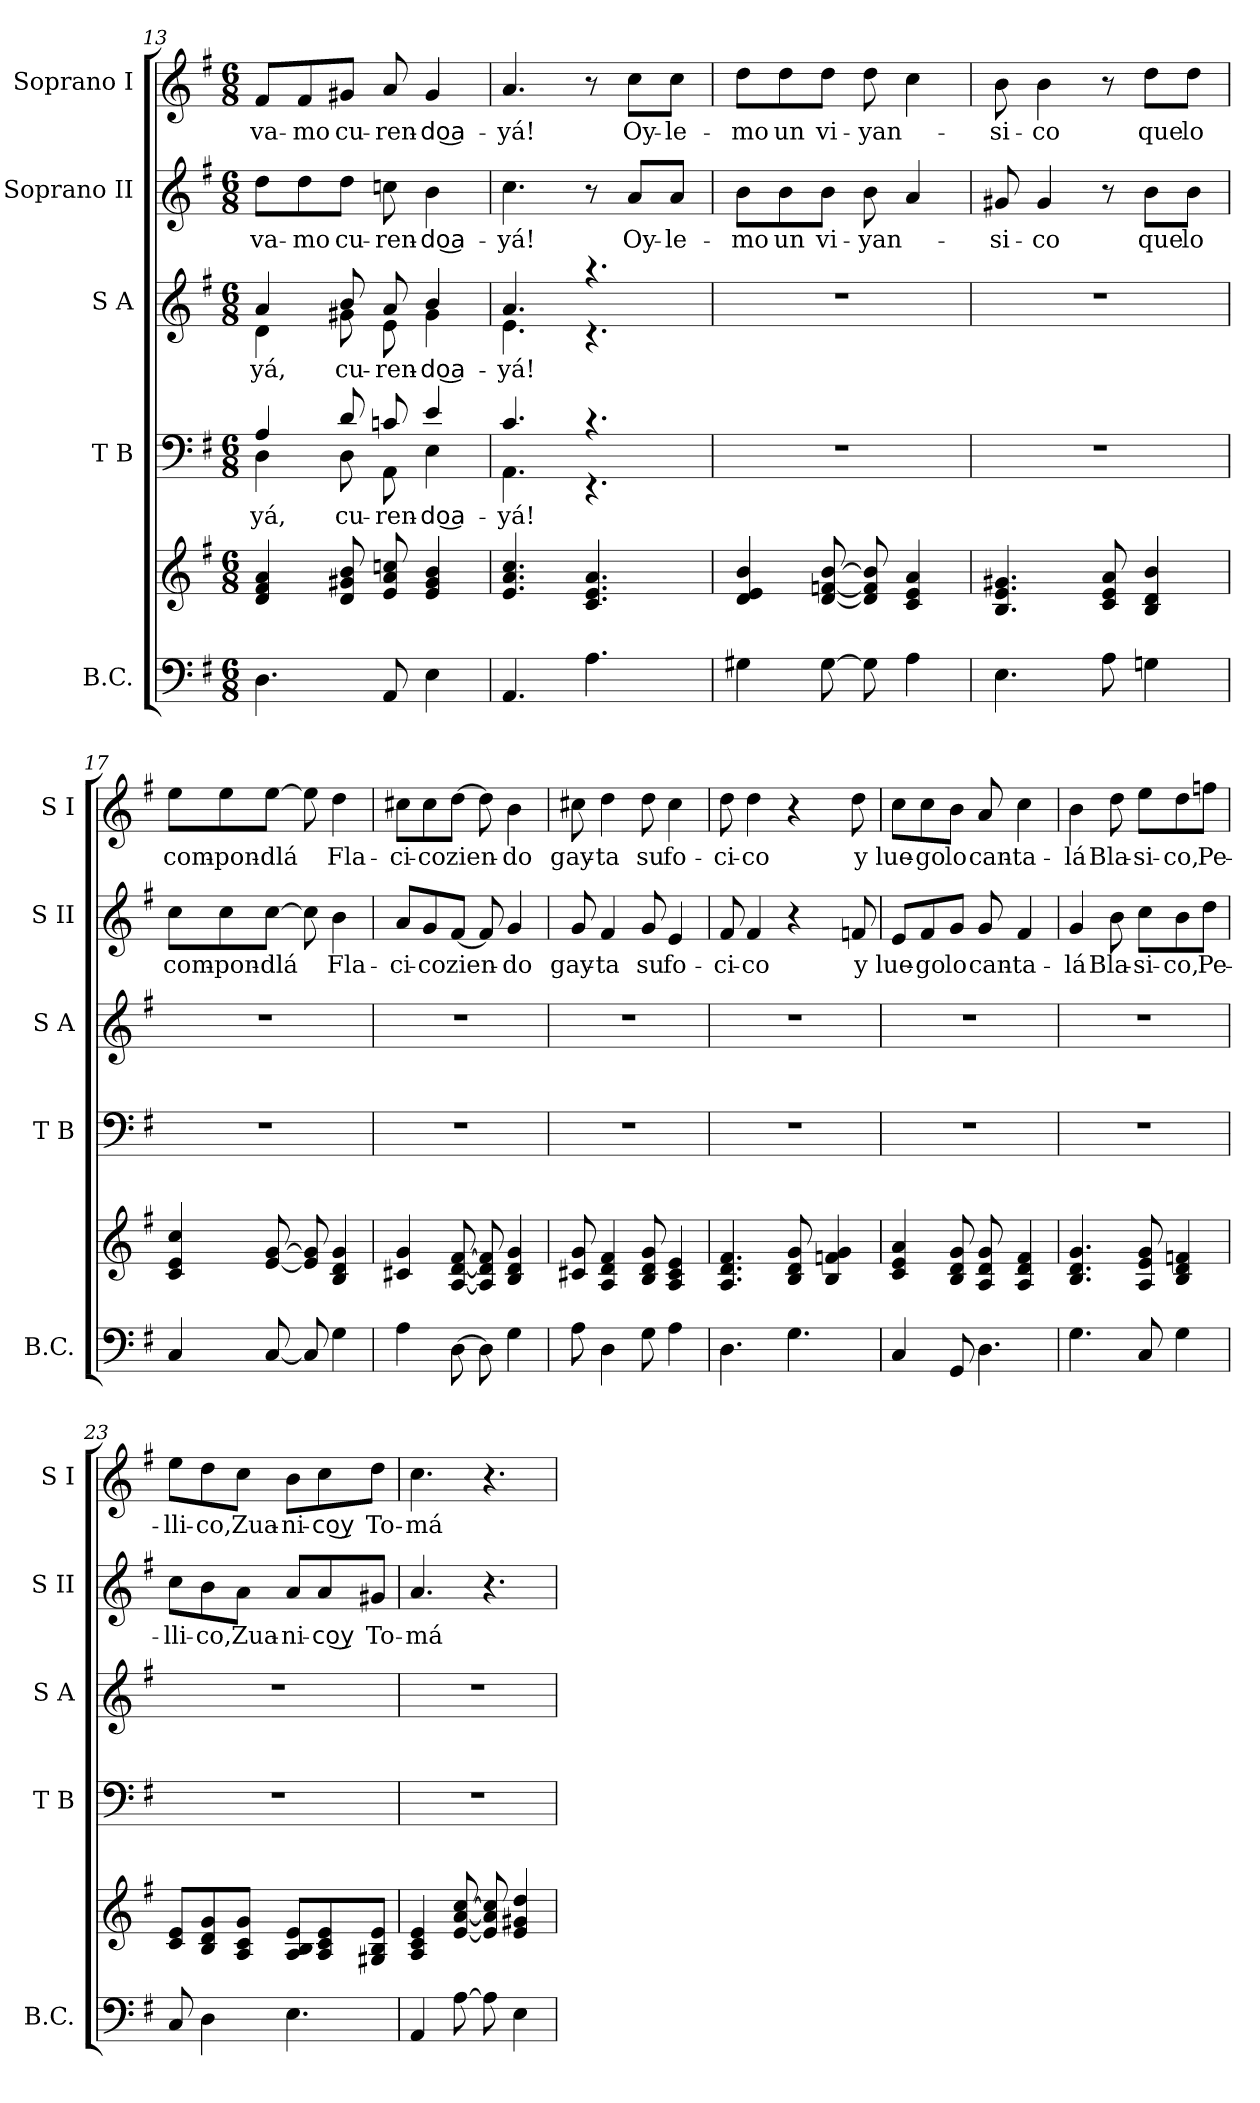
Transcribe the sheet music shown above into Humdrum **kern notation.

**kern	**kern	**kern	**text	**kern	**text	**kern	**text	**kern	**text
*part5	*part5	*part4	*part4	*part3	*part3	*part2	*part2	*part1	*part1
*staff6	*staff5	*staff4	*staff4	*staff3	*staff3	*staff2	*staff2	*staff1	*staff1
*I"B.C.	*	*I"T B	*	*I"S A	*	*I"Soprano II	*	*I"Soprano I	*
*I'B.C.	*	*I'T B	*	*I'S A	*	*I'S II	*	*I'S I	*
*clefF4	*clefG2	*clefF4	*	*clefG2	*	*clefG2	*	*clefG2	*
*k[f#]	*k[f#]	*k[f#]	*	*k[f#]	*	*k[f#]	*	*k[f#]	*
*G:	*G:	*G:	*	*G:	*	*G:	*	*G:	*
*M6/8	*M6/8	*M6/8	*	*M6/8	*	*M6/8	*	*M6/8	*
=13	=13	=13	=13	=13	=13	=13	=13	=13	=13
!	!	!	!LO:LY:b	!	!LO:LY:b	!	!LO:LY:b	!	!LO:LY:b
*	*	*^	*	*^	*	*	*	*	*
4.D\	4d/ 4f#/ 4a/	4A/	4D\	-yá,	4a/	4d\	-yá,	8dd\L	va-	8f#/L	va-
!	!	!	!	!	!	!	!	!	!LO:LY:b	!	!LO:LY:b
.	.	.	.	.	.	.	.	8dd\	-mo	8f#/	-mo
!	!	!	!	!LO:LY:b	!	!	!LO:LY:b	!	!LO:LY:b	!	!LO:LY:b
.	8d/ 8g#X/ 8b/	8d/	8D\	cu-	8b/	8g#X\	cu-	8dd\J	cu-	8g#X/J	cu-
!	!	!	!	!LO:LY:b	!	!	!LO:LY:b	!	!LO:LY:b	!	!LO:LY:b
8AA/	8e/ 8a/ 8ccni/	8cni/	8AA\	-ren-	8a/	8e\	-ren-	8ccni\	-ren-	8a/	-ren-
!	!	!	!	!LO:LY:b	!	!	!LO:LY:b	!	!LO:LY:b	!	!LO:LY:b
4E\	4e/ 4g#/ 4b/	4e/	4E\	-do͜a-	4b/	4g#\	-do͜a-	4b\	-do͜a-	4g#/	-do͜a-
=14	=14	=14	=14	=14	=14	=14	=14	=14	=14	=14	=14
!	!	!	!	!LO:LY:b	!	!	!LO:LY:b	!	!LO:LY:b	!	!LO:LY:b
4.AA/	4.e/ 4.a/ 4.cc/	4.c/	4.AA\	-yá!	4.a/	4.e\	-yá!	4.cc\	-yá!	4.a/	-yá!
4.A\	4.c/ 4.e/ 4.a/	4.rc	4.rEE	.	4.raa	4.rc	.	8r	.	8r	.
!	!	!	!	!	!	!	!	!	!LO:LY:b	!	!LO:LY:b
.	.	.	.	.	.	.	.	8a/L	Oy-	8cc\L	Oy-
!	!	!	!	!	!	!	!	!	!LO:LY:b	!	!LO:LY:b
.	.	.	.	.	.	.	.	8a/J	-le-	8cc\J	-le-
*	*	*v	*v	*	*	*	*	*	*	*	*
*	*	*	*	*v	*v	*	*	*	*	*
=15	=15	=15	=15	=15	=15	=15	=15	=15	=15
!	!	!	!	!	!	!	!LO:LY:b	!	!LO:LY:b
4G#X\	4d/ 4e/ 4b/	2.r	.	2.r	.	8b\L	-mo	8dd\L	-mo
!	!	!	!	!	!	!	!LO:LY:b	!	!LO:LY:b
.	.	.	.	.	.	8b\	un	8dd\	un
!	!	!	!	!	!	!	!LO:LY:b	!	!LO:LY:b
[8G#\	[8d/ [8fn/ [8b/	.	.	.	.	8b\J	vi-	8dd\J	vi-
!	!	!	!	!	!	!	!LO:LY:b	!	!LO:LY:b
8G#\]	8d/] 8f/] 8b/]	.	.	.	.	8b\	-yan-	8dd\	-yan-
4A\	4c/ 4e/ 4a/	.	.	.	.	4a/	.	4cc\	.
!!LO:PB:g=z
=16	=16	=16	=16	=16	=16	=16	=16	=16	=16
!	!	!	!	!	!	!	!LO:LY:b	!	!LO:LY:b
4.E\	4.B/ 4.e/ 4.g#X/	2.r	.	2.r	.	8g#X/	-si-	8b\	-si-
!	!	!	!	!	!	!	!LO:LY:b	!	!LO:LY:b
.	.	.	.	.	.	4g#/	-co	4b\	-co
8A\	8c/ 8e/ 8a/	.	.	.	.	8r	.	8r	.
!	!	!	!	!	!	!	!LO:LY:b	!	!LO:LY:b
4Gni\	4B/ 4d/ 4b/	.	.	.	.	8b\L	que	8dd\L	que
!	!	!	!	!	!	!	!LO:LY:b	!	!LO:LY:b
.	.	.	.	.	.	8b\J	lo	8dd\J	lo
=17	=17	=17	=17	=17	=17	=17	=17	=17	=17
!	!	!	!	!	!	!	!LO:LY:b	!	!LO:LY:b
4C/	4c/ 4e/ 4cc/	2.r	.	2.r	.	8cc\L	com-	8ee\L	com-
!	!	!	!	!	!	!	!LO:LY:b	!	!LO:LY:b
.	.	.	.	.	.	8cc\	-pon-	8ee\	-pon-
!	!	!	!	!	!	!	!LO:LY:b	!	!LO:LY:b
[8C/	[8e/ [8g/	.	.	.	.	[8cc\J	-dlá	[8ee\J	-dlá
8C/]	8e/] 8g/]	.	.	.	.	8cc\]	.	8ee\]	.
!	!	!	!	!	!	!	!LO:LY:b	!	!LO:LY:b
4G\	4B/ 4d/ 4g/	.	.	.	.	4b\	Fla-	4dd\	Fla-
=18	=18	=18	=18	=18	=18	=18	=18	=18	=18
!	!	!	!	!	!	!	!LO:LY:b	!	!LO:LY:b
4A\	4c#X/ 4g/	2.r	.	2.r	.	8a/L	-ci-	8cc#X\L	-ci-
!	!	!	!	!	!	!	!LO:LY:b	!	!LO:LY:b
.	.	.	.	.	.	8g/	-co	8cc#\	-co
!	!	!	!	!	!	!	!LO:LY:b	!	!LO:LY:b
[8D\	[8A/ [8d/ [8f#/	.	.	.	.	[8f#/J	zien-	[8dd\J	zien-
8D\]	8A/] 8d/] 8f#/]	.	.	.	.	8f#/]	.	8dd\]	.
!	!	!	!	!	!	!	!LO:LY:b	!	!LO:LY:b
4G\	4B/ 4d/ 4g/	.	.	.	.	4g/	-do	4b\	-do
=19	=19	=19	=19	=19	=19	=19	=19	=19	=19
!	!	!	!	!	!	!	!LO:LY:b	!	!LO:LY:b
8A\	8c#X/ 8g/	2.r	.	2.r	.	8g/	gay-	8cc#X\	gay-
!	!	!	!	!	!	!	!LO:LY:b	!	!LO:LY:b
4D\	4A/ 4d/ 4f#/	.	.	.	.	4f#/	-ta	4dd\	-ta
!	!	!	!	!	!	!	!LO:LY:b	!	!LO:LY:b
8G\	8B/ 8d/ 8g/	.	.	.	.	8g/	su	8dd\	su
!	!	!	!	!	!	!	!LO:LY:b	!	!LO:LY:b
4A\	4A/ 4c#/ 4e/	.	.	.	.	4e/	fo-	4cc#\	fo-
=20	=20	=20	=20	=20	=20	=20	=20	=20	=20
!	!	!	!	!	!	!	!LO:LY:b	!	!LO:LY:b
4.D\	4.A/ 4.d/ 4.f#/	2.r	.	2.r	.	8f#/	-ci-	8dd\	-ci-
!	!	!	!	!	!	!	!LO:LY:b	!	!LO:LY:b
.	.	.	.	.	.	4f#/	-co	4dd\	-co
4.G\	8B/ 8d/ 8g/	.	.	.	.	4r	.	4r	.
.	4B/ 4fn/ 4g/	.	.	.	.	.	.	.	.
!	!	!	!	!	!	!	!LO:LY:b	!	!LO:LY:b
.	.	.	.	.	.	8fn/	y	8dd\	y
=21	=21	=21	=21	=21	=21	=21	=21	=21	=21
!	!	!	!	!	!	!	!LO:LY:b	!	!LO:LY:b
4C/	4c/ 4e/ 4a/	2.r	.	2.r	.	8e/L	lue-	8cc\L	lue-
!	!	!	!	!	!	!	!LO:LY:b	!	!LO:LY:b
.	.	.	.	.	.	8f#i/	-go	8cc\	-go
!	!	!	!	!	!	!	!LO:LY:b	!	!LO:LY:b
8GG/	8B/ 8d/ 8g/	.	.	.	.	8g/J	lo	8b\J	lo
!	!	!	!	!	!	!	!LO:LY:b	!	!LO:LY:b
4.D\	8A/ 8d/ 8g/	.	.	.	.	8g/	can-	8a/	can-
!	!	!	!	!	!	!	!LO:LY:b	!	!LO:LY:b
.	4A/ 4d/ 4f#/	.	.	.	.	4f#/	-ta-	4cc\	-ta-
!!LO:LB:g=z
=22	=22	=22	=22	=22	=22	=22	=22	=22	=22
!	!	!	!	!	!	!	!LO:LY:b	!	!LO:LY:b
4.G\	4.B/ 4.d/ 4.g/	2.r	.	2.r	.	4g/	-lá	4b\	-lá
!	!	!	!	!	!	!	!LO:LY:b	!	!LO:LY:b
.	.	.	.	.	.	8b\	Bla-	8dd\	Bla-
!	!	!	!	!	!	!	!LO:LY:b	!	!LO:LY:b
8C/	8A/ 8e/ 8g/	.	.	.	.	8cc\L	-si-	8ee\L	-si-
!	!	!	!	!	!	!	!LO:LY:b	!	!LO:LY:b
4G\	4B/ 4d/ 4fn/	.	.	.	.	8b\	-co,	8dd\	-co,
!	!	!	!	!	!	!	!LO:LY:b	!	!LO:LY:b
.	.	.	.	.	.	8dd\J	Pe-	8ffn\J	Pe-
=23	=23	=23	=23	=23	=23	=23	=23	=23	=23
!	!	!	!	!	!	!	!LO:LY:b	!	!LO:LY:b
8C/	8c/ 8e/L	2.r	.	2.r	.	8cc\L	-lli-	8ee\L	-lli-
!	!	!	!	!	!	!	!LO:LY:b	!	!LO:LY:b
4D\	8B/ 8d/ 8g/	.	.	.	.	8b\	-co,	8dd\	-co,
!	!	!	!	!	!	!	!LO:LY:b	!	!LO:LY:b
.	8A/ 8c/ 8g/J	.	.	.	.	8a\J	Zua-	8cc\J	Zua-
!	!	!	!	!	!	!	!LO:LY:b	!	!LO:LY:b
4.E\	8A/ 8B/ 8e/L	.	.	.	.	8a/L	-ni-	8b\L	-ni-
!	!	!	!	!	!	!	!LO:LY:b	!	!LO:LY:b
.	8A/ 8c/ 8e/	.	.	.	.	8a/	-co͜y	8cc\	-co͜y
!	!	!	!	!	!	!	!LO:LY:b	!	!LO:LY:b
.	8G#X/ 8B/ 8e/J	.	.	.	.	8g#X/J	To-	8dd\J	To-
=24	=24	=24	=24	=24	=24	=24	=24	=24	=24
!	!	!	!	!	!	!	!LO:LY:b	!	!LO:LY:b
4AA/	4A/ 4c/ 4e/	2.r	.	2.r	.	4.a/	-má	4.cc\	-má
[8A\	[8e/ [8a/ [8cc/	.	.	.	.	.	.	.	.
8A\]	8e/] 8a/] 8cc/]	.	.	.	.	4.r	.	4.r	.
4E\	4e/ 4g#X/ 4dd/	.	.	.	.	.	.	.	.
=	=	=	=	=	=	=	=	=	=
*-	*-	*-	*-	*-	*-	*-	*-	*-	*-
